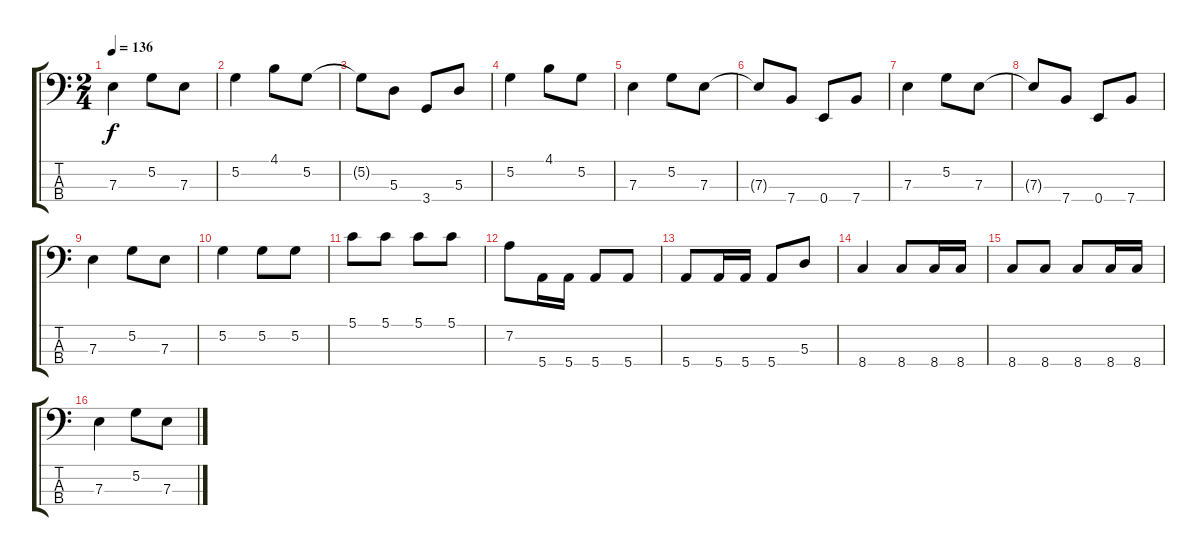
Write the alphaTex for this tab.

\track "" {instrument electricbassfinger}
\staff {score tabs}
\tuning (G2 D2 A1 E1) {hide}
\ts (2 4)
\tempo 136
\clef f4
\ks c
7.3.4{dy f} 5.2.8 7.3.8 |
5.2.4 4.1.8 5.2.8 |
5.2{t}.8 5.3.8 3.4.8 5.3.8 |
5.2.4 4.1.8 5.2.8 |
7.3.4 5.2.8 7.3.8 |
7.3{t}.8 7.4.8 0.4.8 7.4.8 |
7.3.4 5.2.8 7.3.8 |
7.3{t}.8 7.4.8 0.4.8 7.4.8 |
7.3.4 5.2.8 7.3.8 |
5.2.4 5.2.8 5.2.8 |
5.1.8 5.1.8 5.1.8 5.1.8 |
7.2.8 5.4.16 5.4.16 5.4.8 5.4.8 |
5.4.8 5.4.16 5.4.16 5.4.8 5.3.8 |
8.4.4 8.4.8 8.4.16 8.4.16 |
8.4.8 8.4.8 8.4.8 8.4.16 8.4.16 |
7.3.4 5.2.8 7.3.8
